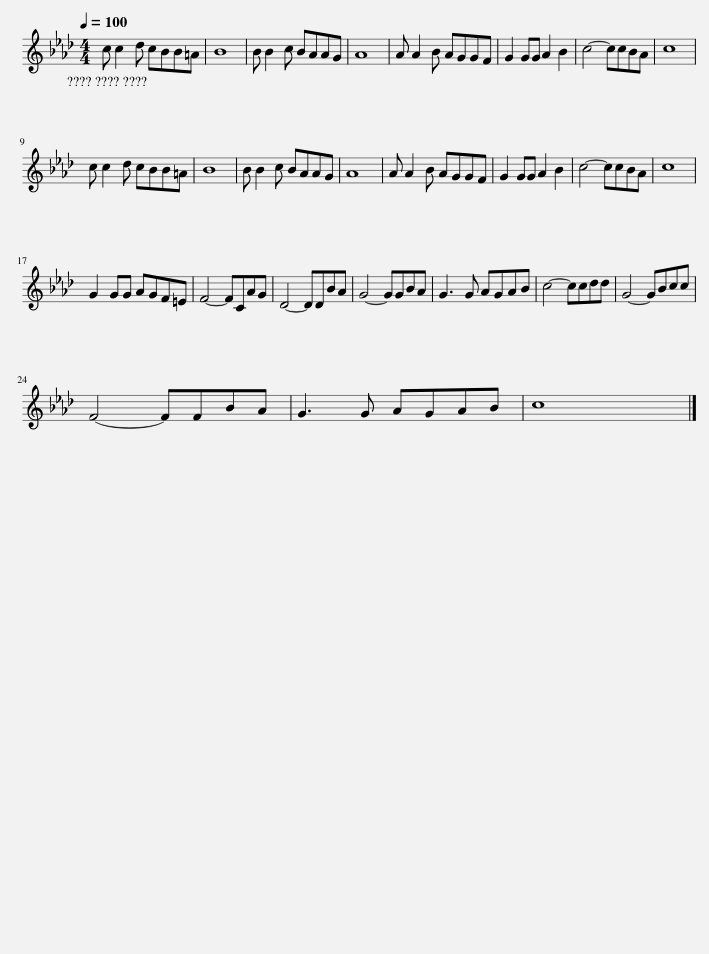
X:1
L:1/8
Q:1/4=100
M:4/4
I:linebreak $
K:Ab
V:1 treble
V:1
 c c2 d cBB=A | B8 | B B2 c BAAG | A8 | A A2 B AGGF | %5
 G2 GG A2 B2 | c4- ccBA | c8 |$ c c2 d cBB=A | B8 | %10
 B B2 c BAAG | A8 | A A2 B AGGF | G2 GG A2 B2 | c4- ccBA | %15
 c8 |$ G2 GG AGF=E | F4- FCAG | D4- DDBA | G4- GGBA | %20
 G3 G AGAB | c4- ccdd | G4- GBcc |$ F4- FFBA | G3 G AGAB | %25
 c8 |] %26
